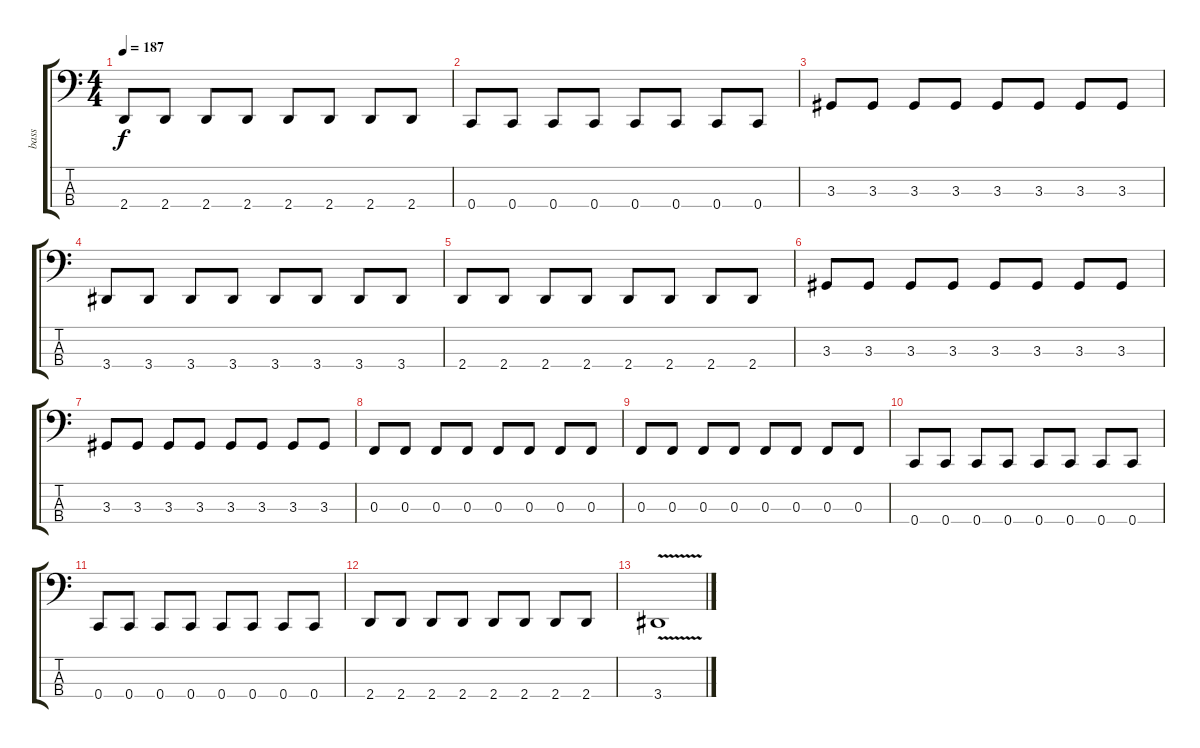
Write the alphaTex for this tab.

\track ("bass" "bass") {instrument slapbass2}
\staff {score tabs}
\tuning (Eb2 Bb1 F1 C1) {hide}
\ts (4 4)
\tempo 187
\clef f4
\ks c
2.4.8{dy f} 2.4.8 2.4.8 2.4.8 2.4.8 2.4.8 2.4.8 2.4.8 |
0.4.8 0.4.8 0.4.8 0.4.8 0.4.8 0.4.8 0.4.8 0.4.8 |
3.3.8 3.3.8 3.3.8 3.3.8 3.3.8 3.3.8 3.3.8 3.3.8 |
3.4.8 3.4.8 3.4.8 3.4.8 3.4.8 3.4.8 3.4.8 3.4.8 |
2.4.8 2.4.8 2.4.8 2.4.8 2.4.8 2.4.8 2.4.8 2.4.8 |
3.3.8 3.3.8 3.3.8 3.3.8 3.3.8 3.3.8 3.3.8 3.3.8 |
3.3.8 3.3.8 3.3.8 3.3.8 3.3.8 3.3.8 3.3.8 3.3.8 |
0.3.8 0.3.8 0.3.8 0.3.8 0.3.8 0.3.8 0.3.8 0.3.8 |
0.3.8 0.3.8 0.3.8 0.3.8 0.3.8 0.3.8 0.3.8 0.3.8 |
0.4.8 0.4.8 0.4.8 0.4.8 0.4.8 0.4.8 0.4.8 0.4.8 |
0.4.8 0.4.8 0.4.8 0.4.8 0.4.8 0.4.8 0.4.8 0.4.8 |
2.4.8 2.4.8 2.4.8 2.4.8 2.4.8 2.4.8 2.4.8 2.4.8 |
3.4{v}.1
